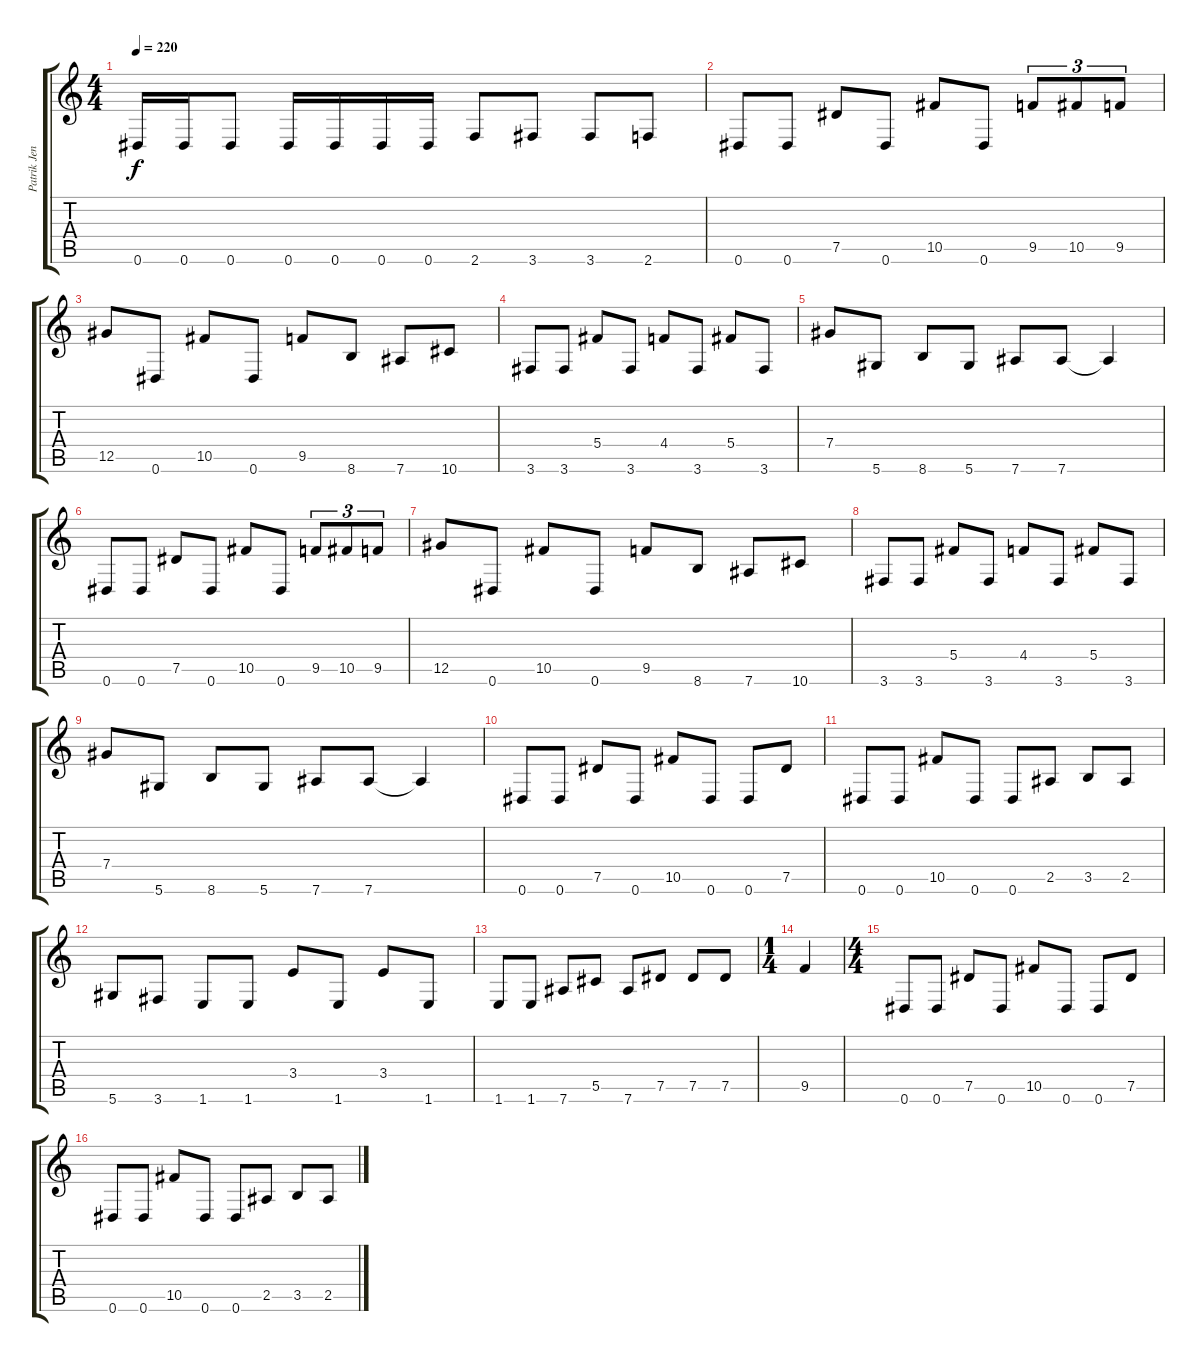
\track ("Patrik Jensen" "Patrik Jen") {instrument distortionguitar}
\staff {score tabs}
\tuning (Eb4 Bb3 Gb3 Db3 Ab2 Eb2) {hide}
\ts (4 4)
\tempo 220
\clef g2
\ks c
0.6.16{dy f} 0.6.16 0.6.8 0.6.16 0.6.16 0.6.16 0.6.16 2.6.8 3.6.8 3.6.8 2.6.8 |
0.6.8 0.6.8 7.5.8 0.6.8 10.5.8 0.6.8 9.5.8{tu (3 2)} 10.5.8{tu (3 2)} 9.5.8{tu (3 2)} |
12.5.8 0.6.8 10.5.8 0.6.8 9.5.8 8.6.8 7.6.8 10.6.8 |
3.6.8 3.6.8 5.4.8 3.6.8 4.4.8 3.6.8 5.4.8 3.6.8 |
7.4.8 5.6.8 8.6.8 5.6.8 7.6.8 7.6.8 7.6{t}.4 |
0.6.8 0.6.8 7.5.8 0.6.8 10.5.8 0.6.8 9.5.8{tu (3 2)} 10.5.8{tu (3 2)} 9.5.8{tu (3 2)} |
12.5.8 0.6.8 10.5.8 0.6.8 9.5.8 8.6.8 7.6.8 10.6.8 |
3.6.8 3.6.8 5.4.8 3.6.8 4.4.8 3.6.8 5.4.8 3.6.8 |
7.4.8 5.6.8 8.6.8 5.6.8 7.6.8 7.6.8 7.6{t}.4 |
0.6.8 0.6.8 7.5.8 0.6.8 10.5.8 0.6.8 0.6.8 7.5.8 |
0.6.8 0.6.8 10.5.8 0.6.8 0.6.8 2.5.8 3.5.8 2.5.8 |
5.6.8 3.6.8 1.6.8 1.6.8 3.4.8 1.6.8 3.4.8 1.6.8 |
1.6.8 1.6.8 7.6.8 5.5.8 7.6.8 7.5.8 7.5.8 7.5.8 |
\ts (1 4)
9.5.4 |
\ts (4 4)
0.6.8 0.6.8 7.5.8 0.6.8 10.5.8 0.6.8 0.6.8 7.5.8 |
0.6.8 0.6.8 10.5.8 0.6.8 0.6.8 2.5.8 3.5.8 2.5.8
